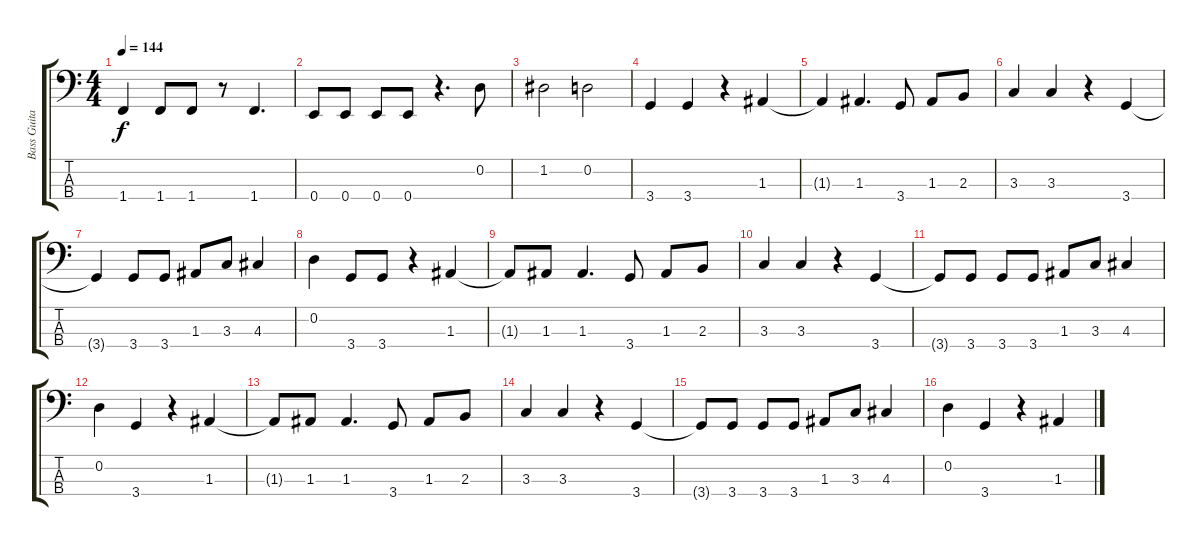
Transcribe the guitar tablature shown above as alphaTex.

\track ("Bass Guitar         " "Bass Guita") {instrument electricbassfinger}
\staff {score tabs}
\tuning (G2 D2 A1 E1) {hide}
\ts (4 4)
\tempo 144
\clef f4
\ks c
1.4.4{dy f} 1.4.8 1.4.8 r.8 1.4.4{d} |
0.4.8 0.4.8 0.4.8 0.4.8 r.4{d} 0.2.8 |
1.2.2 0.2.2 |
3.4.4 3.4.4 r.4 1.3.4 |
1.3{t}.4 1.3.4{d} 3.4.8 1.3.8 2.3.8 |
3.3.4 3.3.4 r.4 3.4.4 |
3.4{t}.4 3.4.8 3.4.8 1.3.8 3.3.8 4.3.4 |
0.2.4 3.4.8 3.4.8 r.4 1.3.4 |
1.3{t}.8 1.3.8 1.3.4{d} 3.4.8 1.3.8 2.3.8 |
3.3.4 3.3.4 r.4 3.4.4 |
3.4{t}.8 3.4.8 3.4.8 3.4.8 1.3.8 3.3.8 4.3.4 |
0.2.4 3.4.4 r.4 1.3.4 |
1.3{t}.8 1.3.8 1.3.4{d} 3.4.8 1.3.8 2.3.8 |
3.3.4 3.3.4 r.4 3.4.4 |
3.4{t}.8 3.4.8 3.4.8 3.4.8 1.3.8 3.3.8 4.3.4 |
0.2.4 3.4.4 r.4 1.3.4
